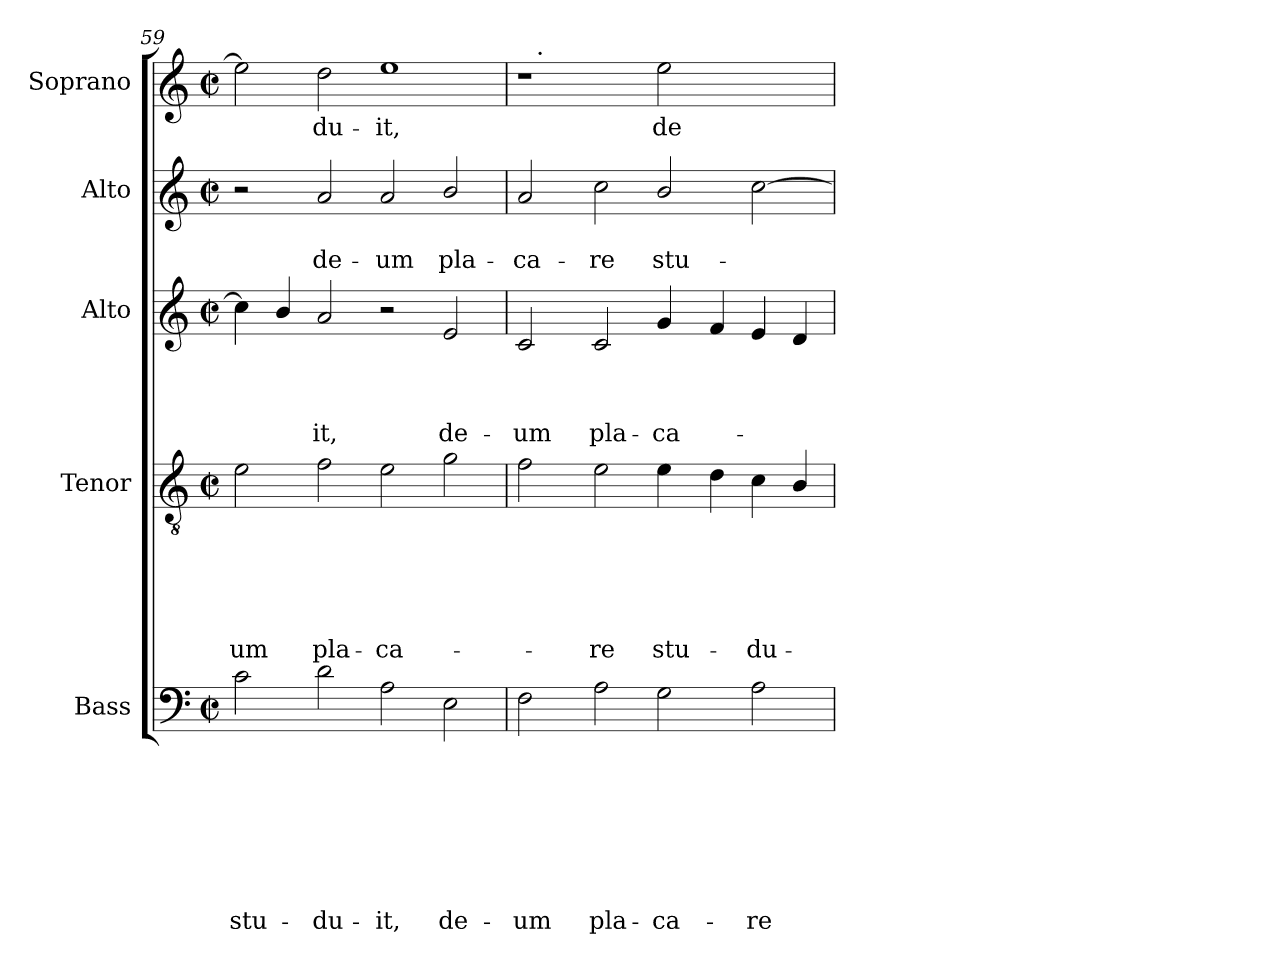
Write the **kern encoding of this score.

**kern	**text	**text	**text	**text	**text	**text	**text	**text	**kern	**text	**text	**text	**text	**text	**text	**kern	**text	**text	**text	**text	**kern	**text	**text	**kern	**text
*part5	*part5	*part5	*part5	*part5	*part5	*part5	*part5	*part5	*part4	*part4	*part4	*part4	*part4	*part4	*part4	*part3	*part3	*part3	*part3	*part3	*part2	*part2	*part2	*part1	*part1
*staff5	*staff5	*staff5	*staff5	*staff5	*staff5	*staff5	*staff5	*staff5	*staff4	*staff4	*staff4	*staff4	*staff4	*staff4	*staff4	*staff3	*staff3	*staff3	*staff3	*staff3	*staff2	*staff2	*staff2	*staff1	*staff1
*I"Bass	*	*	*	*	*	*	*	*	*I"Tenor	*	*	*	*	*	*	*I"Alto	*	*	*	*	*I"Alto	*	*	*I"Soprano	*
*I'B.	*	*	*	*	*	*	*	*	*I'T.	*	*	*	*	*	*	*I'A.	*	*	*	*	*I'A.	*	*	*I'S.	*
*clefF4	*	*	*	*	*	*	*	*	*clefGv2	*	*	*	*	*	*	*clefG2	*	*	*	*	*clefG2	*	*	*clefG2	*
*k[]	*	*	*	*	*	*	*	*	*k[]	*	*	*	*	*	*	*k[]	*	*	*	*	*k[]	*	*	*k[]	*
*C:	*	*	*	*	*	*	*	*	*C:	*	*	*	*	*	*	*C:	*	*	*	*	*C:	*	*	*C:	*
*M2/2	*	*	*	*	*	*	*	*	*M2/2	*	*	*	*	*	*	*M2/2	*	*	*	*	*M2/2	*	*	*M2/2	*
*met(c|)	*	*	*	*	*	*	*	*	*met(c|)	*	*	*	*	*	*	*met(c|)	*	*	*	*	*met(c|)	*	*	*met(c|)	*
=59	=59	=59	=59	=59	=59	=59	=59	=59	=59	=59	=59	=59	=59	=59	=59	=59	=59	=59	=59	=59	=59	=59	=59	=59	=59
!	!	!	!	!	!	!	!	!LO:LY:b	!	!	!	!	!	!	!LO:LY:b:rj	!	!	!	!	!	!	!	!	!	!
2c\	.	.	.	.	.	.	.	stu-	2e\	.	.	.	.	.	-um	4cc\]	.	.	.	.	2r	.	.	2ee\]	.
.	.	.	.	.	.	.	.	.	.	.	.	.	.	.	.	4b/	.	.	.	.	.	.	.	.	.
!	!	!	!	!	!	!	!	!LO:LY:b	!	!	!	!	!	!	!LO:LY:b:rj	!	!	!	!	!LO:LY:b:rj	!	!	!LO:LY:b	!	!LO:LY:b:rj
2d\	.	.	.	.	.	.	.	-du-	2f\	.	.	.	.	.	pla-	2a/	.	.	.	-it,	2a/	.	de-	2dd\	-du-
!	!	!	!	!	!	!	!	!LO:LY:b	!	!	!	!	!	!	!LO:LY:b:rj	!	!	!	!	!	!	!	!LO:LY:b	!	!LO:LY:b:rj
2A\	.	.	.	.	.	.	.	-it,	2e\	.	.	.	.	.	-ca-	2r	.	.	.	.	2a/	.	-um	1ee	-it,
!	!	!	!	!	!	!	!	!LO:LY:b	!	!	!	!	!	!	!	!	!	!	!	!LO:LY:b:rj	!	!	!LO:LY:b	!	!
2E\	.	.	.	.	.	.	.	de-	2g\	.	.	.	.	.	.	2e/	.	.	.	de-	2b/	.	pla-	.	.
=60	=60	=60	=60	=60	=60	=60	=60	=60	=60	=60	=60	=60	=60	=60	=60	=60	=60	=60	=60	=60	=60	=60	=60	=60	=60
!	!	!	!	!	!	!	!	!LO:LY:b	!	!	!	!	!	!	!	!	!	!	!	!LO:LY:b:rj	!	!	!LO:LY:b	!	!
*	*	*	*	*	*	*	*	*	*	*	*	*	*	*	*	*	*	*	*	*	*	*	*	*^	*
2F\	.	.	.	.	.	.	.	-um	2f\	.	.	.	.	.	.	2c/	.	.	.	-um	2a/	.	-ca-	1r	16ryy	.
!	!	!	!	!	!	!	!	!	!	!	!	!	!	!	!	!	!	!	!	!	!	!	!	!	!LO:TX:a:t=.	!
.	.	.	.	.	.	.	.	.	.	.	.	.	.	.	.	.	.	.	.	.	.	.	.	.	1ryy	.
!	!	!	!	!	!	!	!	!LO:LY:b	!	!	!	!	!	!	!LO:LY:b:rj	!	!	!	!	!LO:LY:b:rj	!	!	!LO:LY:b	!	!	!
2A\	.	.	.	.	.	.	.	pla-	2e\	.	.	.	.	.	-re	2c/	.	.	.	pla-	2cc\	.	-re	.	.	.
!	!	!	!	!	!	!	!	!LO:LY:b	!	!	!	!	!	!	!LO:LY:b:rj	!	!	!	!	!LO:LY:b:rj	!	!	!LO:LY:b	!	!	!LO:LY:b:rj
2G\	.	.	.	.	.	.	.	-ca-	4e\	.	.	.	.	.	stu-	4g/	.	.	.	-ca-	2b/	.	stu-	2ee\	.	de-
.	.	.	.	.	.	.	.	.	.	.	.	.	.	.	.	.	.	.	.	.	.	.	.	.	2...ryy	.
.	.	.	.	.	.	.	.	.	4d\	.	.	.	.	.	.	4f/	.	.	.	.	.	.	.	.	.	.
!	!	!	!	!	!	!	!	!LO:LY:b	!	!	!	!	!	!	!LO:LY:b:rj	!	!	!	!	!	!	!	!	!	!	!
2A\	.	.	.	.	.	.	.	-re	4c\	.	.	.	.	.	-du-	4e/	.	.	.	.	[>2cc\	.	.	2ryy	.	.
.	.	.	.	.	.	.	.	.	4B/	.	.	.	.	.	.	4d/	.	.	.	.	.	.	.	.	.	.
*	*	*	*	*	*	*	*	*	*	*	*	*	*	*	*	*	*	*	*	*	*	*	*	*v	*v	*
=	=	=	=	=	=	=	=	=	=	=	=	=	=	=	=	=	=	=	=	=	=	=	=	=	=
*-	*-	*-	*-	*-	*-	*-	*-	*-	*-	*-	*-	*-	*-	*-	*-	*-	*-	*-	*-	*-	*-	*-	*-	*-	*-
